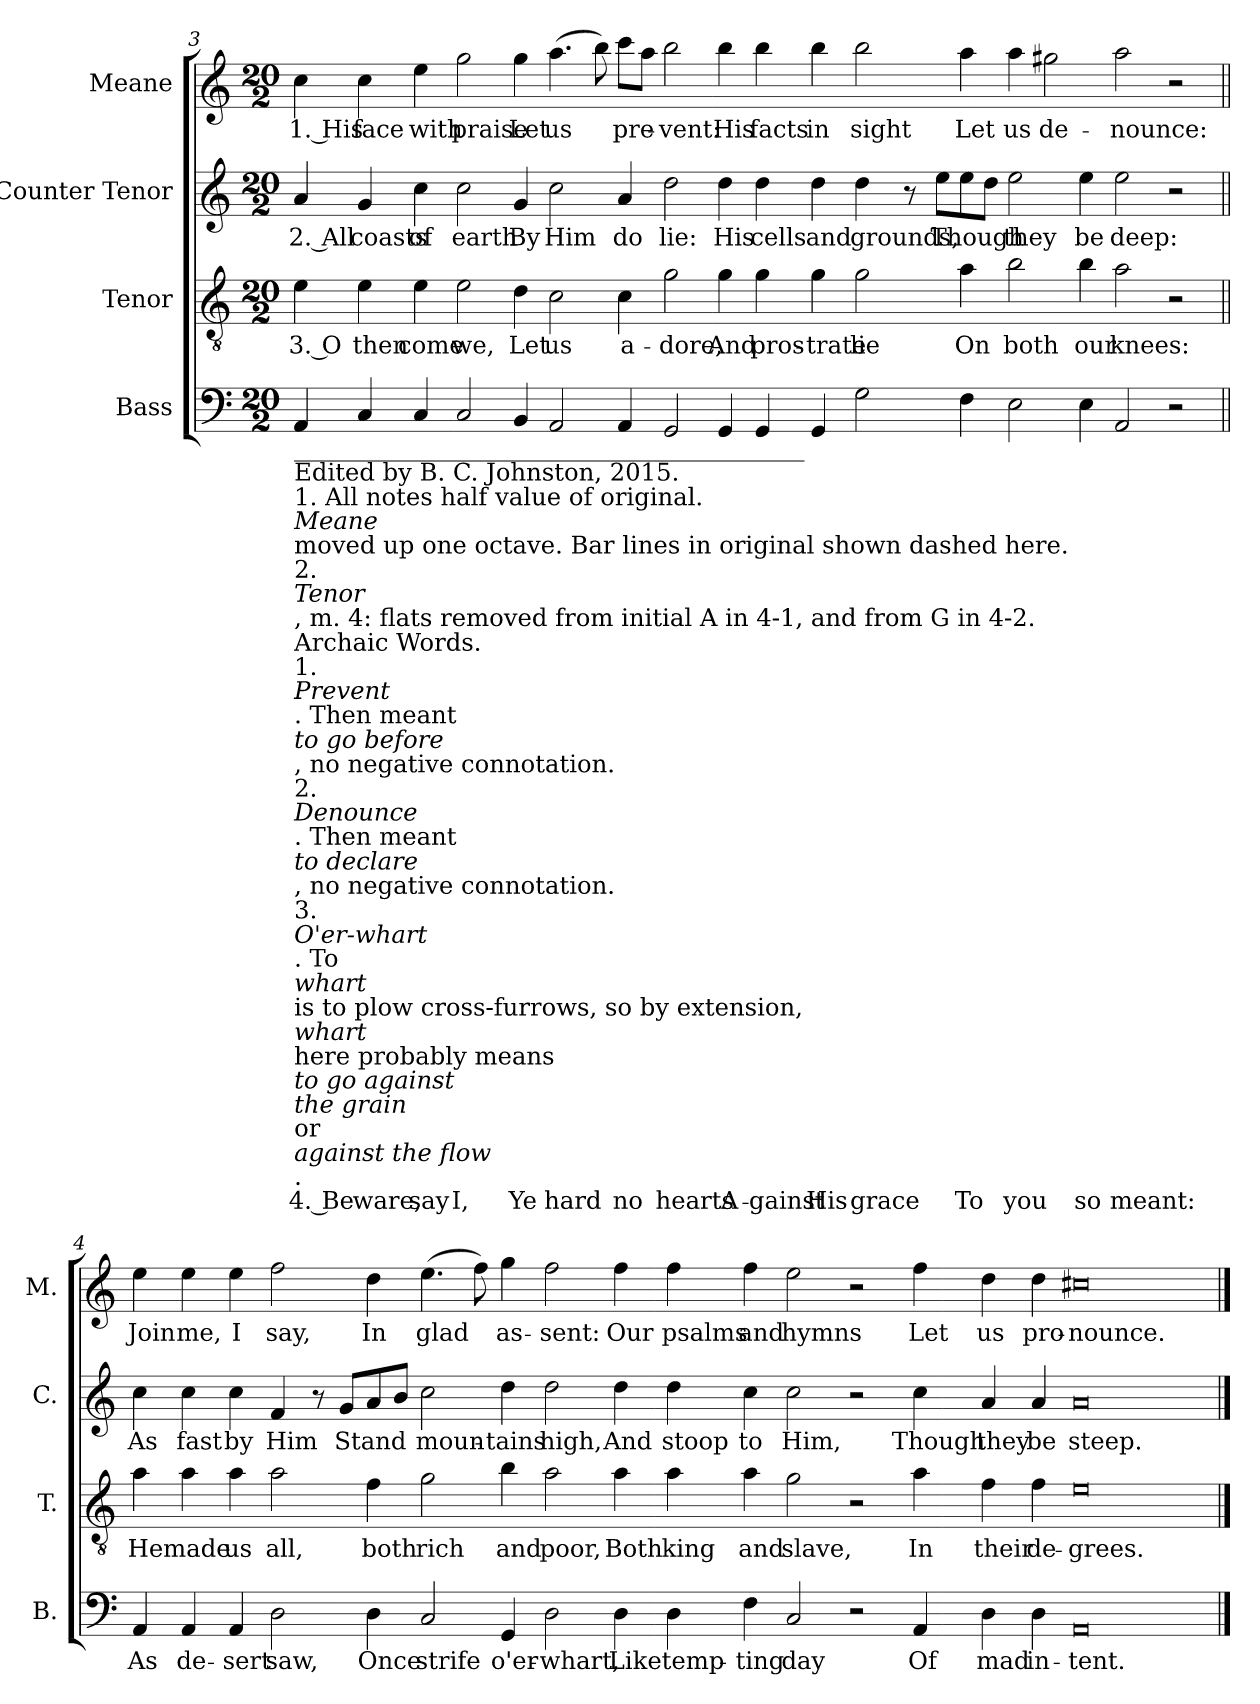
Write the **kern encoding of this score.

**kern	**text	**kern	**text	**kern	**text	**kern	**text
*part4	*part4	*part3	*part3	*part2	*part2	*part1	*part1
*staff4	*staff4	*staff3	*staff3	*staff2	*staff2	*staff1	*staff1
*I"Bass	*	*I"Tenor	*	*I"Counter Tenor	*	*I"Meane	*
*I'B.	*	*I'T.	*	*I'C.	*	*I'M.	*
*clefF4	*	*clefGv2	*	*clefG2	*	*clefG2	*
*k[]	*	*k[]	*	*k[]	*	*k[]	*
*M20/2	*	*M20/2	*	*M20/2	*	*M20/2	*
=3	=3	=3	=3	=3	=3	=3	=3
!LO:TX:b:t=__________________________________________	!	!	!	!	!	!	!
!LO:TX:b:t=Edited by B. C. Johnston, 2015.	!	!	!	!	!	!	!
!LO:TX:b:t=1. All notes half value of original.	!	!	!	!	!	!	!
!LO:TX:b:i:t=Meane	!	!	!	!	!	!	!
!LO:TX:b:t=moved up one octave. Bar lines in original shown dashed here.	!	!	!	!	!	!	!
!LO:TX:b:t=2.	!	!	!	!	!	!	!
!LO:TX:b:i:t=Tenor	!	!	!	!	!	!	!
!LO:TX:b:t=, m. 4&colon; flats removed from initial A in 4-1, and from G in 4-2.	!	!	!	!	!	!	!
!LO:TX:b:t=Archaic Words.	!	!	!	!	!	!	!
!LO:TX:b:t=1.	!	!	!	!	!	!	!
!LO:TX:b:i:t=Prevent	!	!	!	!	!	!	!
!LO:TX:b:t=. Then meant	!	!	!	!	!	!	!
!LO:TX:b:i:t=to go before	!	!	!	!	!	!	!
!LO:TX:b:t=, no negative connotation.	!	!	!	!	!	!	!
!LO:TX:b:t=2.	!	!	!	!	!	!	!
!LO:TX:b:i:t=Denounce	!	!	!	!	!	!	!
!LO:TX:b:t=. Then meant	!	!	!	!	!	!	!
!LO:TX:b:i:t=to declare	!	!	!	!	!	!	!
!LO:TX:b:t=, no negative connotation.	!	!	!	!	!	!	!
!LO:TX:b:t=3.	!	!	!	!	!	!	!
!LO:TX:b:i:t=O'er-whart	!	!	!	!	!	!	!
!LO:TX:b:t=. To	!	!	!	!	!	!	!
!LO:TX:b:i:t=whart	!	!	!	!	!	!	!
!LO:TX:b:t=is to plow cross-furrows, so by extension,	!	!	!	!	!	!	!
!LO:TX:b:i:t=whart	!	!	!	!	!	!	!
!LO:TX:b:t=here probably means	!	!	!	!	!	!	!
!LO:TX:b:i:t=to go against	!	!	!	!	!	!	!
!LO:TX:b:i:t=the grain	!	!	!	!	!	!	!
!LO:TX:b:t=or	!	!	!	!	!	!	!
!LO:TX:b:i:t=against the flow	!	!	!	!	!	!	!
!LO:TX:b:t=.	!	!	!	!	!	!	!
4AA/	4. Be-	4e\	3. O	4a/	2. All	4cc\	1. His
4C/	-ware,	4e\	then	4g/	coasts	4cc\	face
4C/	say	4e\	come	4cc\	of	4ee\	with
2C/	I,	2e\	we,	2cc\	earth	2gg\	praise
4BB/	Ye	4d\	Let	4g/	By	4gg\	Let
2AA/	hard	2c\	us	2cc\	Him	(4.aa\	us
.	.	.	.	.	.	8bb\)	.
4AA/	no	4c\	a-	4a/	do	8ccc\L	pre-
.	.	.	.	.	.	8aa\J	.
2GG/	hearts	2g\	-dore,	2dd\	lie:	2bb\	-vent:
4GG/	A-	4g\	And	4dd\	His	4bb\	His
4GG/	-gainst	4g\	pros-	4dd\	cells	4bb\	facts
4GG/	His	4g\	-trate	4dd\	and	4bb\	in
2G\	grace	2g\	lie	4dd\	grounds,	2bb\	sight
.	.	.	.	8r	.	.	.
.	.	.	.	8ee\L	Though	.	.
4F\	To	4a\	On	8ee\	.	4aa\	Let
.	.	.	.	8dd\J	.	.	.
2E\	you	2b\	both	2ee\	they	4aa\	us
.	.	.	.	.	.	2gg#X\	de-
4E\	so	4b\	our	4ee\	be	.	.
2AA/	meant:	2a\	knees:	2ee\	deep:	2aa\	-nounce:
2r	.	2r	.	2r	.	2r	.
=4||	=4||	=4||	=4||	=4||	=4||	=4||	=4||
4AA/	As	4a\	He	4cc\	As	4ee\	Join
4AA/	de-	4a\	made	4cc\	fast	4ee\	me,
4AA/	-sert	4a\	us	4cc\	by	4ee\	I
2D\	saw,	2a\	all,	4f/	Him	2ff\	say,
.	.	.	.	8r	.	.	.
.	.	.	.	8g/L	Stand	.	.
4D\	Once	4f\	both	8a/	.	4dd\	In
.	.	.	.	8b/J	.	.	.
2C/	strife	2g\	rich	2cc\	moun-	(4.ee\	glad
.	.	.	.	.	.	8ff\)	.
4GG/	o'er-	4b\	and	4dd\	-tains	4gg\	as-
2D\	-whart,	2a\	poor,	2dd\	high,	2ff\	-sent:
4D\	Like	4a\	Both	4dd\	And	4ff\	Our
4D\	temp-	4a\	king	4dd\	stoop	4ff\	psalms
4F\	-ting	4a\	and	4cc\	to	4ff\	and
2C/	day	2g\	slave,	2cc\	Him,	2ee\	hymns
2r	.	2r	.	2r	.	2r	.
4AA/	Of	4a\	In	4cc\	Though	4ff\	Let
4D\	mad	4f\	their	4a/	they	4dd\	us
4D\	in-	4f\	de-	4a/	be	4dd\	pro-
0AA	-tent.	0e	-grees.	0a	steep.	0cc#X	-nounce.
==	==	==	==	==	==	==	==
*-	*-	*-	*-	*-	*-	*-	*-
